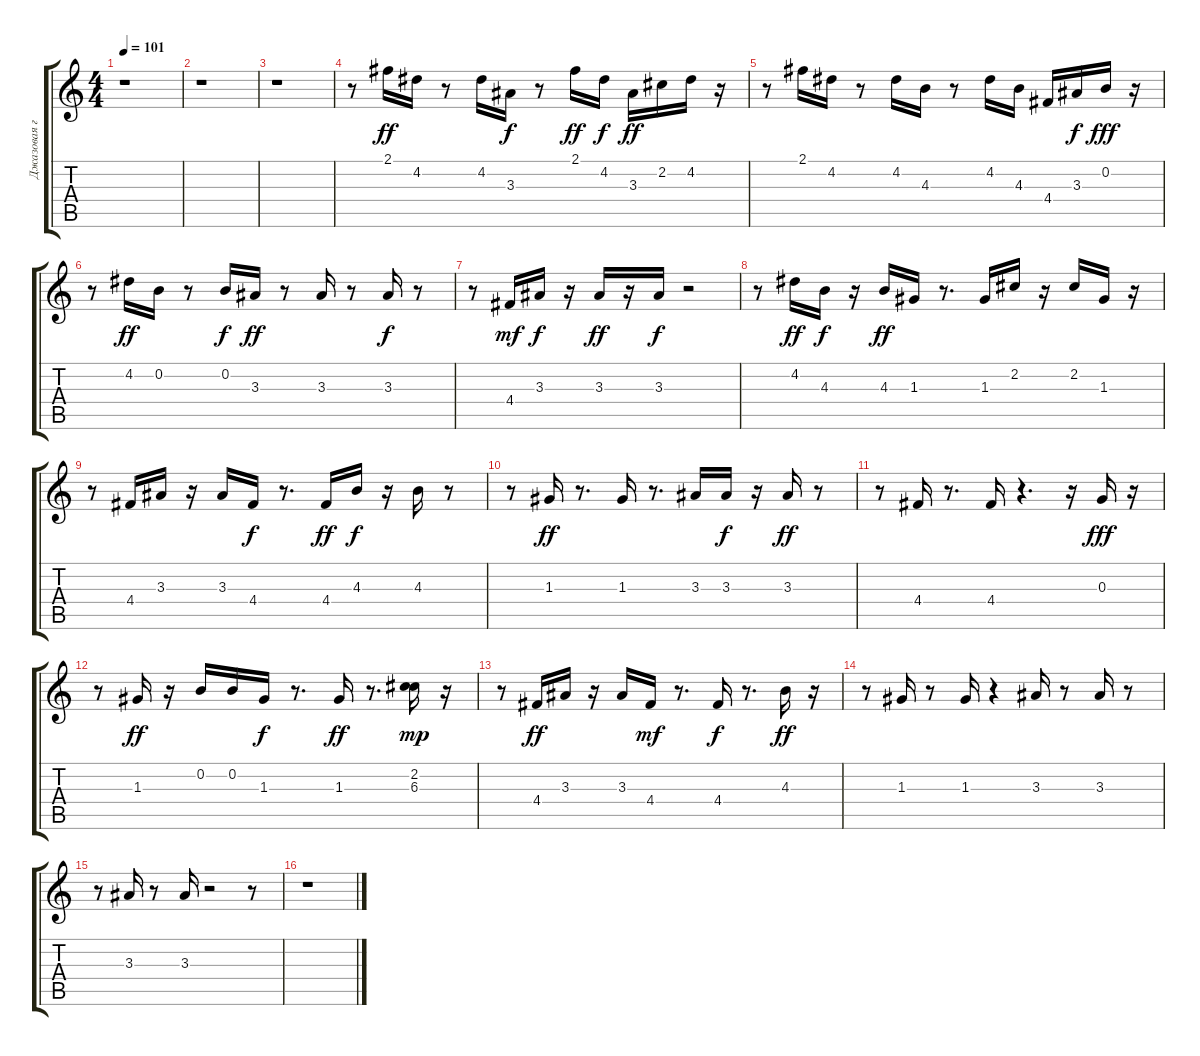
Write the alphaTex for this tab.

\track ("Джазовая гитара" "Джазовая г") {instrument electricguitarjazz}
\staff {score tabs}
\tuning (E4 B3 G3 D3 A2 E2) {hide}
\ts (4 4)
\tempo 101
\clef g2
\ks c
r.1{dy mp} |
r.1 |
r.1 |
r.8 2.1.16{dy ff} 4.2.16 r.8 4.2.16 3.3.16{dy f} r.8 2.1.16{dy ff} 4.2.16{dy f} 3.3.16{dy ff} 2.2.16 4.2.16 r.16 |
r.8 2.1.16 4.2.16 r.8 4.2.16 4.3.16 r.8 4.2.16 4.3.16 4.4.16 3.3.16{dy f} 0.2.16{dy fff} r.16 |
r.8 4.2.16{dy ff} 0.2.16 r.8 0.2.16{dy f} 3.3.16{dy ff} r.8 3.3.16 r.8 3.3.16{dy f} r.8 |
r.8 4.4.16{dy mf} 3.3.16{dy f} r.16 3.3.16{dy ff} r.16 3.3.16{dy f} r.2 |
r.8 4.2.16{dy ff} 4.3.16{dy f} r.16 4.3.16{dy ff} 1.3.16 r.8{d} 1.3.16 2.2.16 r.16 2.2.16 1.3.16 r.16 |
r.8 4.4.16 3.3.16 r.16 3.3.16 4.4.16{dy f} r.8{d} 4.4.16{dy ff} 4.3.16{dy f} r.16 4.3.16 r.8 |
r.8 1.3.16{dy ff} r.8{d} 1.3.16 r.8{d} 3.3.16 3.3.16{dy f} r.16 3.3.16{dy ff} r.8 |
r.8 4.4.16 r.8{d} 4.4.16 r.4{d} r.16 0.3.16{dy fff} r.16 |
r.8 1.3.16{dy ff} r.16 0.2.16 0.2.16 1.3.16{dy f} r.8{d} 1.3.16{dy ff} r.8{d} (2.2 6.3).16{dy mp} r.16 |
r.8 4.4.16{dy ff} 3.3.16 r.16 3.3.16 4.4.16{dy mf} r.8{d} 4.4.16{dy f} r.8{d} 4.3.16{dy ff} r.16 |
r.8 1.3.16 r.8 1.3.16 r.4 3.3.16 r.8 3.3.16 r.8 |
r.8 3.3.16 r.8 3.3.16 r.2 r.8 |
r.1
